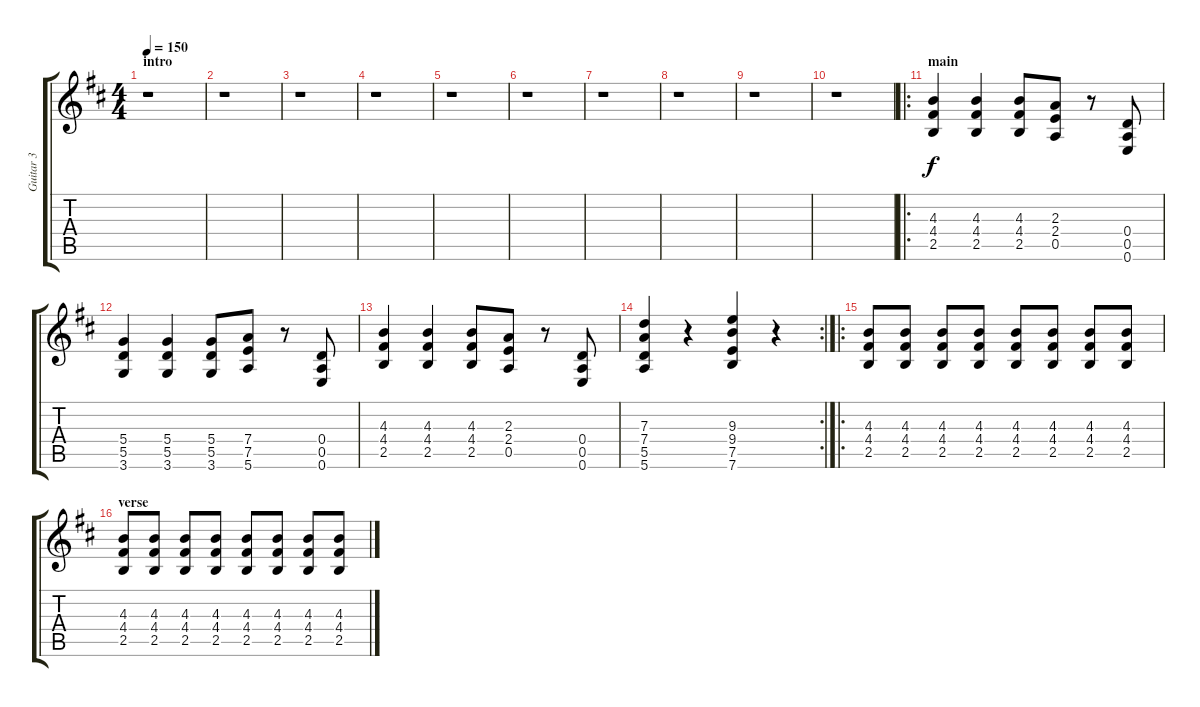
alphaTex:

\track ("Guitar 3" "Guitar 3") {instrument distortionguitar}
\staff {score tabs}
\tuning (E4 B3 G3 D3 A2 E2) {hide}
\ts (4 4)
\section ("" "intro")
\tempo 150
\clef g2
\ks bminor
r.1{dy f instrument distortionguitar} |
r.1 |
r.1 |
r.1 |
r.1 |
r.1 |
r.1 |
r.1 |
r.1 |
r.1 |
\ro
\section ("" "main")
(4.3 4.4 2.5).4{volume 12} (4.3 4.4 2.5).4 (4.3 4.4 2.5).8 (2.3 2.4 0.5).8 r.8 (0.4 0.5 0.6).8 |
(5.4 5.5 3.6).4 (5.4 5.5 3.6).4 (5.4 5.5 3.6).8 (7.4 7.5 5.6).8 r.8 (0.4 0.5 0.6).8 |
(4.3 4.4 2.5).4 (4.3 4.4 2.5).4 (4.3 4.4 2.5).8 (2.3 2.4 0.5).8 r.8 (0.4 0.5 0.6).8 |
\rc 2
(7.3 7.4 5.5 5.6).4 r.4 (9.3 9.4 7.5 7.6).4 r.4 |
\ro
(4.3 4.4 2.5).8{volume 8} (4.3 4.4 2.5).8 (4.3 4.4 2.5).8 (4.3 4.4 2.5).8 (4.3 4.4 2.5).8 (4.3 4.4 2.5).8 (4.3 4.4 2.5).8 (4.3 4.4 2.5).8 |
\section ("" "verse")
(4.3 4.4 2.5).8 (4.3 4.4 2.5).8 (4.3 4.4 2.5).8 (4.3 4.4 2.5).8 (4.3 4.4 2.5).8 (4.3 4.4 2.5).8 (4.3 4.4 2.5).8 (4.3 4.4 2.5).8
